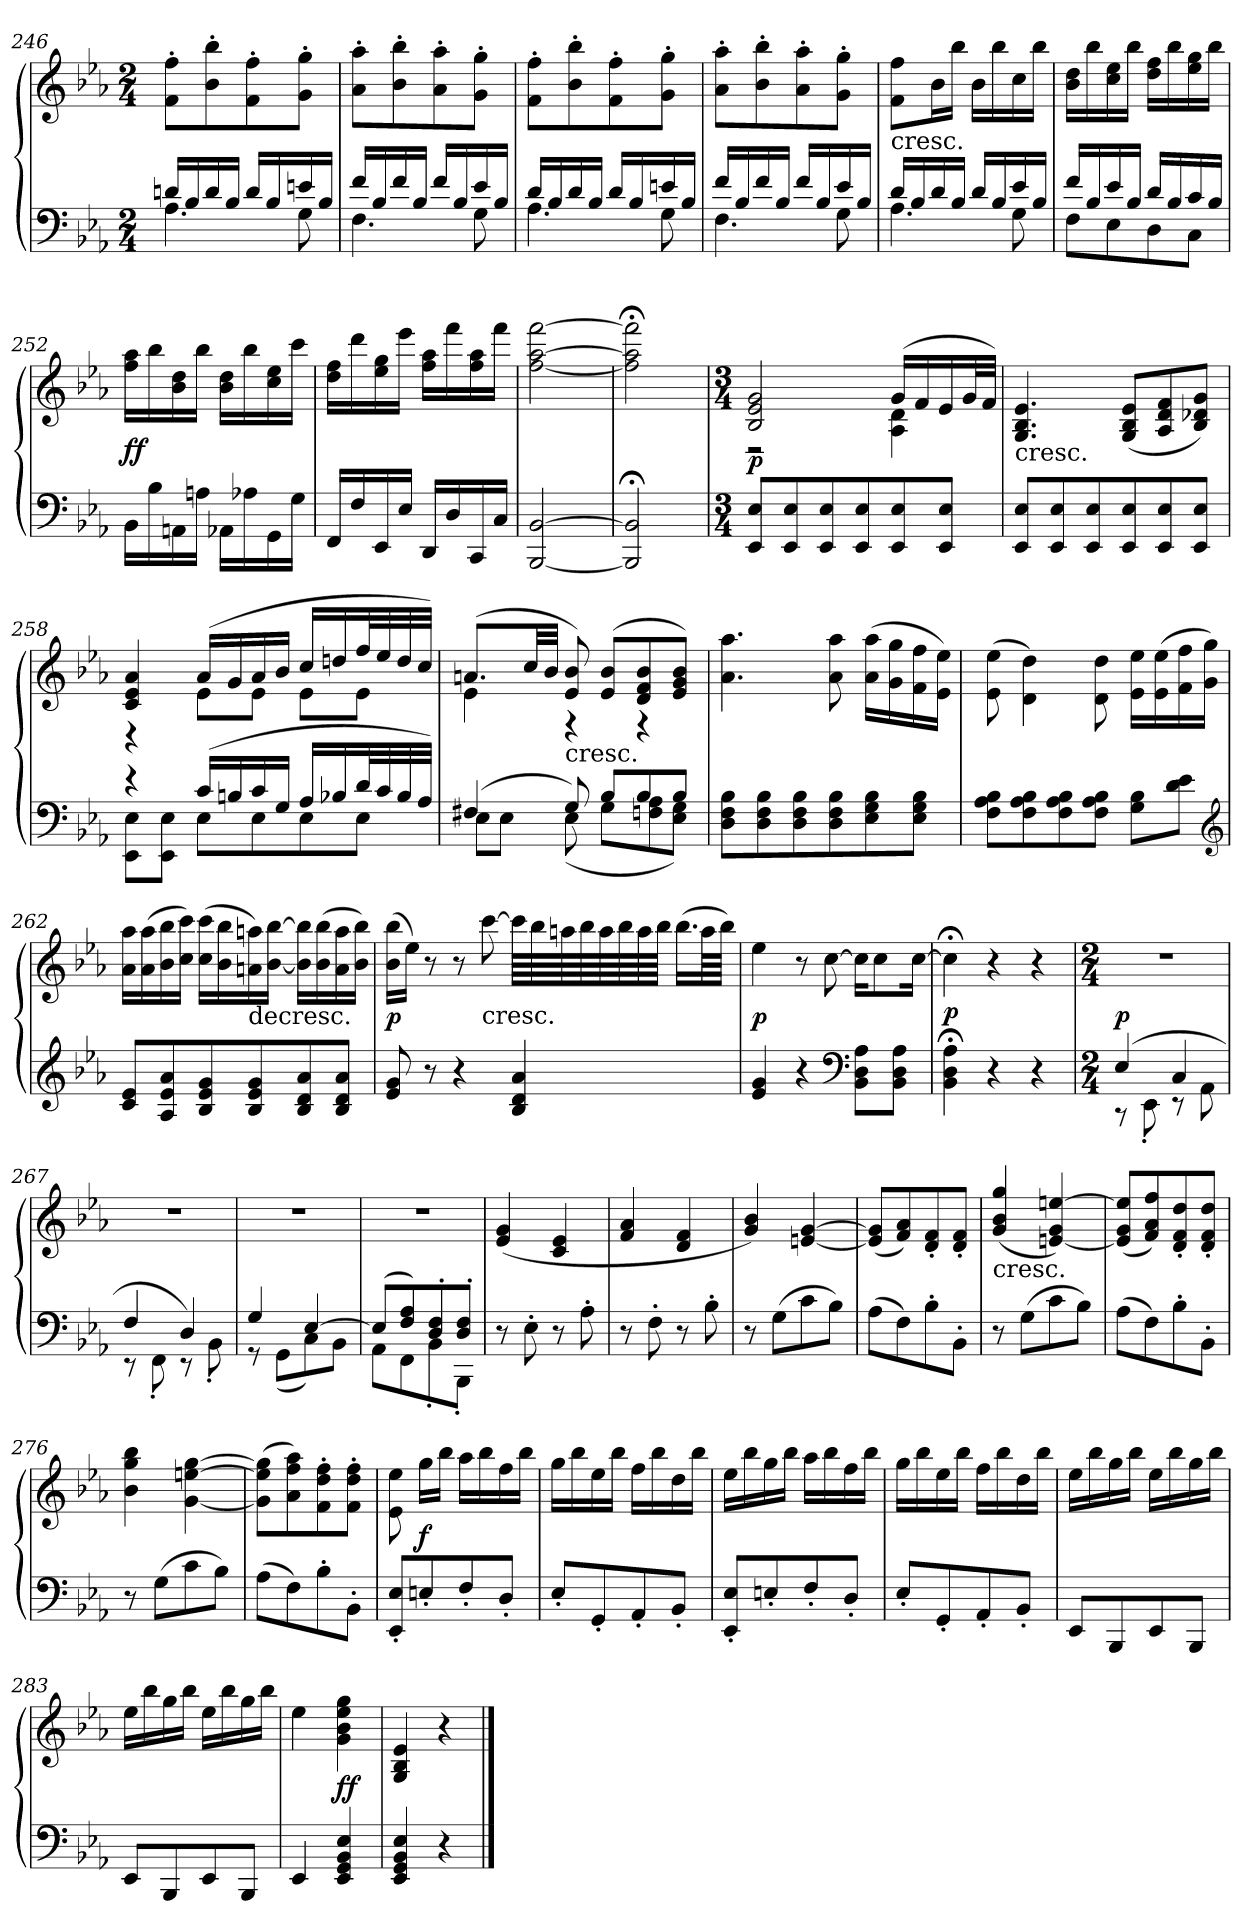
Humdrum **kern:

**kern	**kern	**dynam
*part1	*part1	*part1
*staff2	*staff1	*staff1/2
*clefF4	*clefG2	*
*k[b-e-a-]	*k[b-e-a-]	*
*E-:	*E-:	*
*M2/4	*M2/4	*
=246	=246	=246
*^	*	*
16dn/LL	4.A-\	8f'\ 8ff'\L	.
16B-/	.	.	.
16d/	.	8b-'\ 8bb-'\	.
16B-/JJ	.	.	.
16d/LL	.	8f'\ 8ff'\	.
16B-/	.	.	.
16en/	8G\	8g'\ 8gg'\J	.
16B-/JJ	.	.	.
=247	=247	=247	=247
16f/LL	4.F\	8a-'\ 8aa-'\L	.
16B-/	.	.	.
16f/	.	8b-'\ 8bb-'\	.
16B-/JJ	.	.	.
16f/LL	.	8a-'\ 8aa-'\	.
16B-/	.	.	.
16e-/	8G\	8g'\ 8gg'\J	.
16B-/JJ	.	.	.
=248	=248	=248	=248
16d/LL	4.A-\	8f'\ 8ff'\L	.
16B-/	.	.	.
16d/	.	8b-'\ 8bb-'\	.
16B-/JJ	.	.	.
16d/LL	.	8f'\ 8ff'\	.
16B-/	.	.	.
16en/	8G\	8g'\ 8gg'\J	.
16B-/JJ	.	.	.
=249	=249	=249	=249
16f/LL	4.F\	8a-'\ 8aa-'\L	.
16B-/	.	.	.
16f/	.	8b-'\ 8bb-'\	.
16B-/JJ	.	.	.
16f/LL	.	8a-'\ 8aa-'\	.
16B-/	.	.	.
16e-/	8G\	8g'\ 8gg'\J	.
16B-/JJ	.	.	.
=250	=250	=250	=250
!	!	!LO:TX:c:t=cresc.	!
16d/LL	4.A-\	8f\ 8ff\L	.
16B-/	.	.	.
16d/	.	16b-\L	.
16B-/JJ	.	16bb-\JJ	.
16d/LL	.	16b-\LL	.
16B-/	.	16bb-\	.
16e-/	8G\	16cc\	.
16B-/JJ	.	16bb-\JJ	.
=251	=251	=251	=251
16f/LL	8F\L	16b-\ 16dd\LL	.
16B-/	.	16bb-\	.
16e-/	8E-\	16cc\ 16ee-\	.
16B-/JJ	.	16bb-\JJ	.
16d/LL	8D\	16dd\ 16ff\LL	.
16B-/	.	16bb-\	.
16c/	8C\J	16ee-\ 16gg\	.
16B-/JJ	.	16bb-\JJ	.
*v	*v	*	*
=252	=252	=252
16BB-\LL	16ff\ 16aa-\LL	ff
16B-\	16bb-\	.
16AAn\	16b-\ 16dd\	.
16An\JJ	16bb-\JJ	.
16AA-X\LL	16b-\ 16dd\LL	.
16A-X\	16bb-\	.
16GG\	16cc\ 16ee-\	.
16G\JJ	16ccc\JJ	.
=253	=253	=253
16FF/LL	16dd\ 16ff\LL	.
16F/	16ddd\	.
16EE-/	16ee-\ 16gg\	.
16E-/JJ	16eee-\JJ	.
16DD/LL	16ff\ 16aa-\LL	.
16D/	16fff\	.
16CC/	16ff\ 16aa-\	.
16C/JJ	16fff\JJ	.
=254	=254	=254
[2BBB-/ [2BB-/	[2ff\ [2aa-\ [2fff\	.
=255	=255	=255
2BBB-];</ 2BB-];</	2ff];<\ 2aa-];<\ 2fff];<\	.
=256	=256	=256
*M3/4	*M3/4	*
*	*MM60	*
*	*^	*
8EE-/ 8E-/L	2B-/ 2e-/ 2g/	2r	p
8EE-/ 8E-/	.	.	.
8EE-/ 8E-/	.	.	.
8EE-/ 8E-/	.	.	.
8EE-/ 8E-/	(16g/LL	4A-\ 4d\	.
.	16f/	.	.
8EE-/ 8E-/J	16e-/	.	.
.	32g/L	.	.
.	32f/JJJ)	.	.
*	*v	*v	*
=257	=257	=257
!	!LO:TX:c:t=cresc.	!
8EE-/ 8E-/L	4.G/ 4.B-/ 4.e-/	.
8EE-/ 8E-/	.	.
8EE-/ 8E-/	.	.
8EE-/ 8E-/	(8G/ 8B-/ 8e-/L	.
8EE-/ 8E-/	8A-/ 8d/ 8f/	.
8EE-/ 8E-/J	8B-/ 8d-X/ 8g/J)	.
=258	=258	=258
*^	*^	*
4r	8EE-\ 8E-\L	4c/ 4e-/ 4a-/	4r	.
.	8EE-\ 8E-\J	.	.	.
(16c/LL	8E-\L	(16a-/LL	8e-\L	.
16Bn/	.	16g/	.	.
16c/	8E-\	16a-/	8e-\J	.
16G/JJ	.	16b-/JJ	.	.
16A-/LL	8E-\	16cc/LL	8e-\L	.
16B-X/	.	16ddn/	.	.
32d/L	8E-\J	32ff/L	8e-\J	.
32c/	.	32ee-/	.	.
32B-/	.	32dd/	.	.
32A-/JJJ)	.	32cc/JJJ)	.	.
=259	=259	=259	=259	=259
(4F#X/	8E-\L	(8.an/L	4e-\	.
.	8E-\J	.	.	.
.	.	32cc/LL	.	.
.	.	32b-/JJJ	.	.
!	!	!LO:TX:c:t=cresc.	!	!
8G/)	(8E-\	8e-/ 8b-/)	4r	.
8B-/L	8G\L	(8e-/ 8b-/L	.	.
8B-/	8Fn\ 8A-\	8d/ 8f/ 8b-/	4r	.
8B-/J	8E-\ 8G\J)	8e-/ 8g/ 8b-/J)	.	.
*v	*v	*	*	*
*	*v	*v	*
=260	=260	=260
8D\ 8F\ 8B-\L	4.a-\ 4.aa-\	.
8D\ 8F\ 8B-\	.	.
8D\ 8F\ 8B-\	.	.
8D\ 8F\ 8B-\	8a-\ 8aa-\	.
8E-\ 8G\ 8B-\	(16a-\ 16aa-\LL	.
.	16g\ 16gg\	.
8E-\ 8G\ 8B-\J	16f\ 16ff\	.
.	16e-\ 16ee-\JJ)	.
=261	=261	=261
8F\ 8A-\ 8B-\L	(8e-\ 8ee-\	.
8F\ 8A-\ 8B-\	4d\ 4dd\)	.
8F\ 8A-\ 8B-\	.	.
8F\ 8A-\ 8B-\J	8d\ 8dd\	.
8G\ 8B-\L	16e-\ 16ee-\LL	.
.	(16e-\ 16ee-\	.
8d\ 8e-\J	16f\ 16ff\	.
.	16g\ 16gg\JJ)	.
*clefG2	*	*
=262	=262	=262
8c/ 8e-/L	16a-\ 16aa-\LL	.
.	(16a-\ 16aa-\	.
8A-/ 8e-/ 8a-/	16b-\ 16bb-\	.
.	16cc\ 16ccc\JJ)	.
8B-/ 8e-/ 8g/	(16cc\ 16ccc\LL	.
.	16b-\ 16bb-\	.
!	!LO:TX:c:t=decresc.	!
8B-/ 8e-/ 8g/	16an\ 16aan\)	.
.	[16b-\ [16bb-\JJ	.
8B-/ 8d/ 8a-/	16b-]\ 16bb-]\LL	.
.	(16b-\ 16bb-\	.
8B-/ 8d/ 8a-/J	16a\ 16aa\	.
.	16b-\ 16bb-\JJ)	.
=263	=263	=263
8e-/ 8g/	(16b-\ 16bb-\LL	p
.	16ee-\JJ)	.
8r	8r	.
4r	8r	.
!	!LO:TX:c:t=cresc.	!
.	[8ccc\	.
4B-/ 4d/ 4a-/	64ccc\LLLL]	.
.	64bb-\	.
.	64aan\	.
.	64bb-\	.
.	64aa\	.
.	64bb-\	.
.	64aa\	.
.	64bb-\JJJJ	.
.	(16.bb-\LL	.
.	64aa\LL	.
.	64bb-\JJJJ)	.
=264	=264	=264
4e-/ 4g/	4ee-\	p
4r	8r	.
.	[8cc\	.
*clefF4	*	*
8BB-\ 8D\ 8A-\L	16cc\KL]	.
.	8cc\	.
8BB-\ 8D\ 8A-\J	.	.
.	[16cc\Jk	.
=265	=265	=265
4BB-;<\ 4D;<\ 4A-;<\	4cc;<\]	p
4r	4r	.
4r	4r	.
=266	=266	=266
*M2/4	*M2/4	*
*	*MM208	*
*^	*	*
(4E-/	8r	2r	p
.	8EE-'\	.	.
4C/	8r	.	.
.	8AA-\	.	.
=267	=267	=267	=267
4F/	8r	2r	.
.	8FF'\	.	.
4D/)	8r	.	.
.	8BB-'\	.	.
=268	=268	=268	=268
4G/	8r	2r	.
.	(8GG\L	.	.
[4E-/	8C\)	.	.
.	8BB-\J	.	.
=269	=269	=269	=269
(8E-/L]	8AA-\L	2r	.
8F/ 8A-/)	8FF\	.	.
8D'/ 8F'/	8BB-'\	.	.
8D'/ 8F'/J	8BBB-'\J	.	.
*v	*v	*	*
=270	=270	=270
8r	(4e-/ 4g/	.
8E-'\	.	.
8r	4c/ 4e-/	.
8A-'\	.	.
=271	=271	=271
8r	4f/ 4a-/	.
8F'\	.	.
8r	4d/ 4f/	.
8B-'\	.	.
=272	=272	=272
8r	4g/ 4b-/)	.
(8G\L	.	.
8c\	[4en/ [4g/	.
8B-\J)	.	.
=273	=273	=273
(8A-\L	(8e]/ 8g]/L	.
8F\)	8f/ 8a-/)	.
8B-'\	8d'/ 8f'/	.
8BB-'\J	8d'/ 8f'/J	.
=274	=274	=274
!	!LO:TX:c:t=cresc.	!
8r	(4g/ 4b-/ 4gg/	.
(8G\L	.	.
8c\	[4en/ 4g/ [4een/)	.
8B-\J)	.	.
=275	=275	=275
(8A-\L	(8e]/ 8g/ 8ee]/L	.
8F\)	8f/ 8a-/ 8ff/)	.
8B-'\	8d'/ 8f'/ 8dd'/	.
8BB-'\J	8d'/ 8f'/ 8dd'/J	.
=276	=276	=276
8r	4b-\ 4gg\ 4bb-\	.
(8G\L	.	.
8c\	[4g\ [4een\ [4gg\	.
8B-\J)	.	.
=277	=277	=277
(8A-\L	(8g]\ 8ee]\ 8gg]\L	.
8F\)	8a-\ 8ff\ 8aa-\)	.
8B-'\	8f'\ 8dd'\ 8ff'\	.
8BB-'\J	8f'\ 8dd'\ 8ff'\J	.
=278	=278	=278
8EE-'/ 8E-'/L	8e-\ 8ee-\	.
8En'/	16gg\LL	f
.	16bb-\JJ	.
8F'/	16aa-\LL	.
.	16bb-\	.
8D'/J	16ff\	.
.	16bb-\JJ	.
=279	=279	=279
8E-'/L	16gg\LL	.
.	16bb-\	.
8GG'/	16ee-\	.
.	16bb-\JJ	.
8AA-'/	16ff\LL	.
.	16bb-\	.
8BB-'/J	16dd\	.
.	16bb-\JJ	.
=280	=280	=280
8EE-'/ 8E-'/L	16ee-\LL	.
.	16bb-\	.
8En'/	16gg\	.
.	16bb-\JJ	.
8F'/	16aa-\LL	.
.	16bb-\	.
8D'/J	16ff\	.
.	16bb-\JJ	.
=281	=281	=281
8E-'/L	16gg\LL	.
.	16bb-\	.
8GG'/	16ee-\	.
.	16bb-\JJ	.
8AA-'/	16ff\LL	.
.	16bb-\	.
8BB-'/J	16dd\	.
.	16bb-\JJ	.
=282	=282	=282
8EE-/L	16ee-\LL	.
.	16bb-\	.
8BBB-/	16gg\	.
.	16bb-\JJ	.
8EE-/	16ee-\LL	.
.	16bb-\	.
8BBB-/J	16gg\	.
.	16bb-\JJ	.
=283	=283	=283
8EE-/L	16ee-\LL	.
.	16bb-\	.
8BBB-/	16gg\	.
.	16bb-\JJ	.
8EE-/	16ee-\LL	.
.	16bb-\	.
8BBB-/J	16gg\	.
.	16bb-\JJ	.
=284	=284	=284
4EE-/	4ee-\	.
4EE-/ 4GG/ 4BB-/ 4E-/	4g\ 4b-\ 4ee-\ 4gg\	ff
=285	=285	=285
4EE-/ 4GG/ 4BB-/ 4E-/	4G/ 4B-/ 4e-/	.
4r	4r	.
==	==	==
*-	*-	*-
